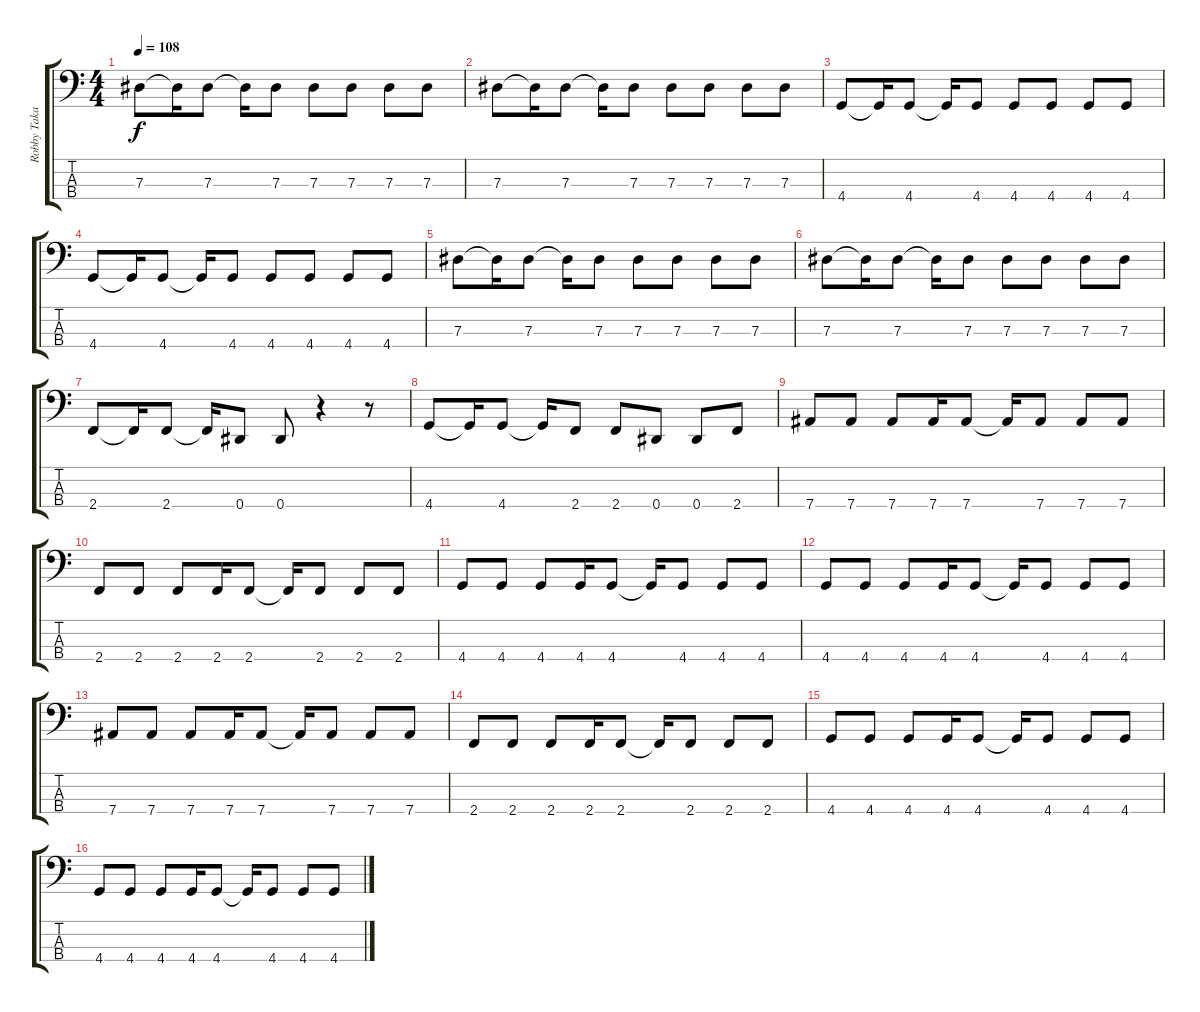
\track ("Robby Takac (Bass)" "Robby Taka") {instrument electricbasspick}
\staff {score tabs}
\tuning (Gb2 Db2 Ab1 Eb1) {hide}
\ts (4 4)
\tempo 108
\clef f4
\ks c
7.3.8{dy f} 7.3{t}.16 7.3.8 7.3{t}.16 7.3.8 7.3.8 7.3.8 7.3.8 7.3.8 |
7.3.8 7.3{t}.16 7.3.8 7.3{t}.16 7.3.8 7.3.8 7.3.8 7.3.8 7.3.8 |
4.4.8 4.4{t}.16 4.4.8 4.4{t}.16 4.4.8 4.4.8 4.4.8 4.4.8 4.4.8 |
4.4.8 4.4{t}.16 4.4.8 4.4{t}.16 4.4.8 4.4.8 4.4.8 4.4.8 4.4.8 |
7.3.8 7.3{t}.16 7.3.8 7.3{t}.16 7.3.8 7.3.8 7.3.8 7.3.8 7.3.8 |
7.3.8 7.3{t}.16 7.3.8 7.3{t}.16 7.3.8 7.3.8 7.3.8 7.3.8 7.3.8 |
2.4.8 2.4{t}.16 2.4.8 2.4{t}.16 0.4.8 0.4.8 r.4 r.8 |
4.4.8 4.4{t}.16 4.4.8 4.4{t}.16 2.4.8 2.4.8 0.4.8 0.4.8 2.4.8 |
7.4.8 7.4.8 7.4.8 7.4.16 7.4.8 7.4{t}.16 7.4.8 7.4.8 7.4.8 |
2.4.8 2.4.8 2.4.8 2.4.16 2.4.8 2.4{t}.16 2.4.8 2.4.8 2.4.8 |
4.4.8 4.4.8 4.4.8 4.4.16 4.4.8 4.4{t}.16 4.4.8 4.4.8 4.4.8 |
4.4.8 4.4.8 4.4.8 4.4.16 4.4.8 4.4{t}.16 4.4.8 4.4.8 4.4.8 |
7.4.8 7.4.8 7.4.8 7.4.16 7.4.8 7.4{t}.16 7.4.8 7.4.8 7.4.8 |
2.4.8 2.4.8 2.4.8 2.4.16 2.4.8 2.4{t}.16 2.4.8 2.4.8 2.4.8 |
4.4.8 4.4.8 4.4.8 4.4.16 4.4.8 4.4{t}.16 4.4.8 4.4.8 4.4.8 |
4.4.8 4.4.8 4.4.8 4.4.16 4.4.8 4.4{t}.16 4.4.8 4.4.8 4.4.8
